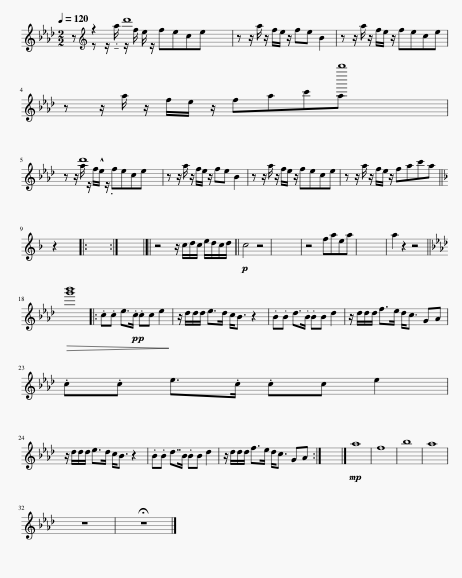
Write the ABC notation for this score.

X:1
%%score ( 1 2 )
L:1/8
Q:1/4=120
M:2/2
I:linebreak $
K:Ab
V:1 treble
V:2 treble
V:1
 z[K:treble] z2 d'8 | z z/ a/ z/ f/e/ z/ fe B2 | z z/ a/ z/ f/e/ z/ fece |$ z z/ a/ z/ f/e/ z/ fac'a x7 |$ z z/ d'8 | %5
 z z/ a/ z/ f/e/ z/ fe B2 | z z/ a/ z/ f/e/ z/ fece | z z/ a/ z/ f/e/ z/ fac'a ||$[K:F] z2 x6 |: x8 :| %10
 x8 |] z4 z/ c/d/c/ e/d/c/d/ |!p! c4 z4 | x8 | z4 faea | %15
 x8 | a2 z2 z4 ||$[K:Ab]!>(! [g'b']8 |: .c.c e>!p!.c!p! .cc e2!>)! | z/ d/d/d/ e>d c<B z2 | %20
 .B.B d>.B .BB d2 | z/ d/d/d/ f>e d<c GA |$ .c.c e>.c .cc e2 |$ z/ d/d/d/ e>d c<B z2 | .B.B d7/4B/ .BB d2 | %25
 z/ d/d/d/ f>e d<c GA :| x8 |]!mp! a8 | f8 | b8 | %30
 a8 |$ z8 | !fermata!z8 |] %33
V:2
 x[K:treble] z z/ .!tenuto!a/ z/ f/ e/ z/ fece x2 | x8 | x8 |$ x7 b''8 |$ x3/2 a/ z/ f/!^!e/ z/ .fece x3/2 | %5
 x8 | x8 | x8 ||$[K:F] x8 |: x8 :| %10
 x8 |] x8 | x8 | x8 | x8 | %15
 x8 | x8 ||$[K:Ab] x8 |: x8 | x8 | %20
 x8 | x8 |$ x8 |$ x8 | x33/4 | %25
 x8 :| x8 |] x8 | x8 | x8 | %30
 x8 |$ x8 | x8 |] %33
